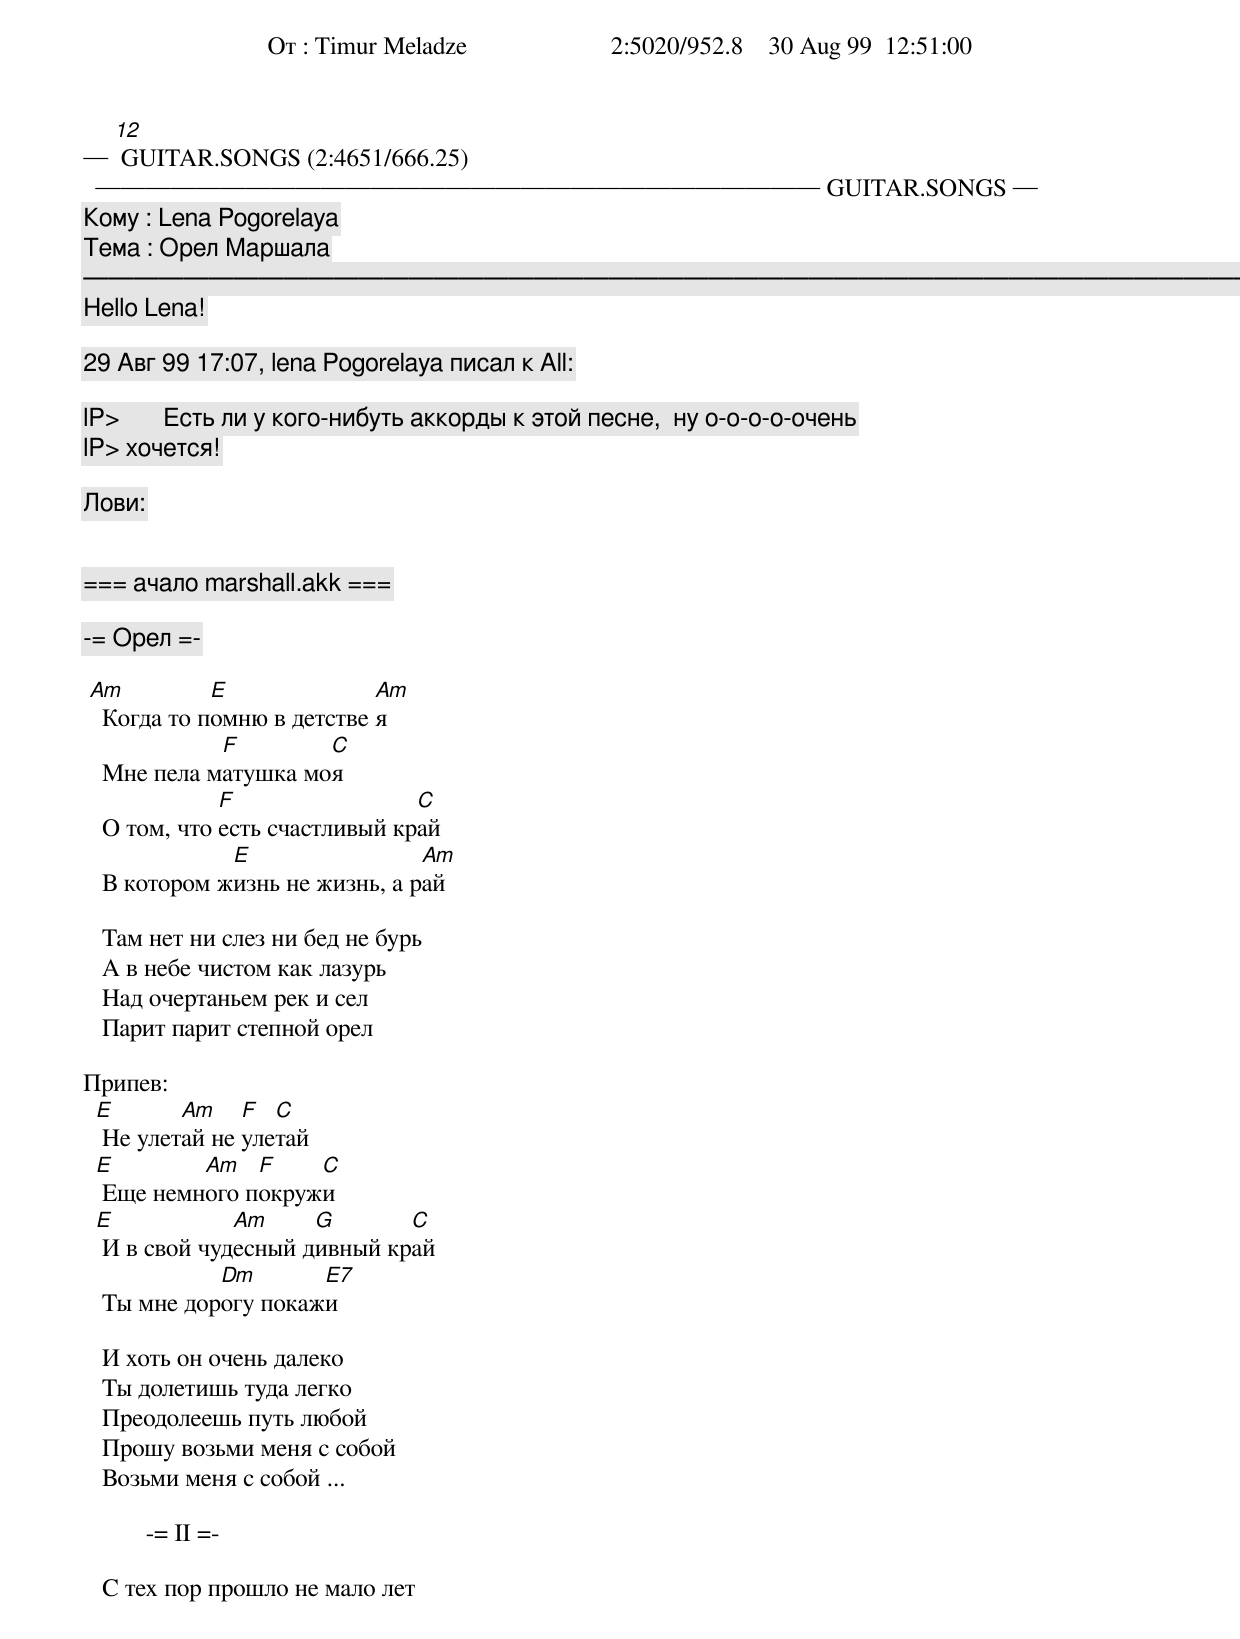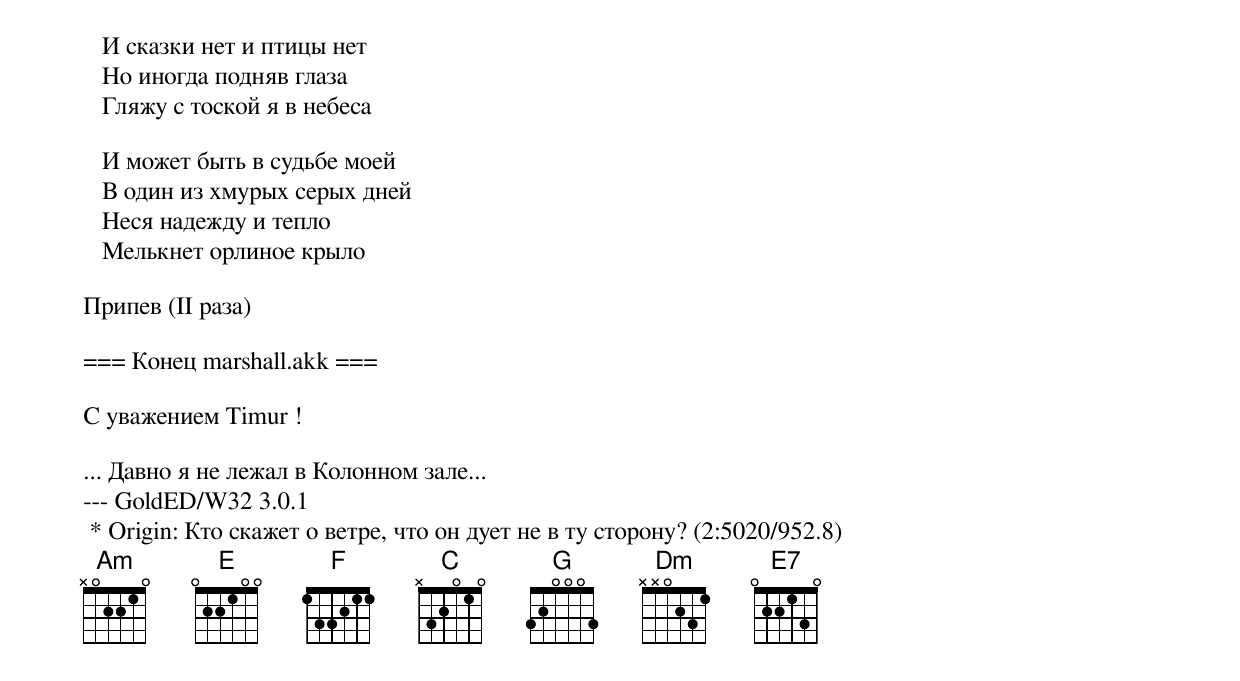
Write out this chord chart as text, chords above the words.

─ [12] GUITAR.SONGS (2:4651/666.25) ───────────────────────────── GUITAR.SONGS ─
   От : Timur Meladze                       2:5020/952.8    30 Aug 99  12:51:00
 Кому : Lena Pogorelaya
 Тема : Оpел Маpшала
────────────────────────────────────────────────────────────────────────────────
Hello Lena!

29 Авг 99 17:07, lena Pogorelaya писал к All:

 lP>       Есть ли у кого-нибуть аккоpды к этой песне,  ну о-о-о-о-очень
 lP> хочется!

Лови:


=== ачало marshall.akk ===

         -= Орел =-

 Am          E              Am
   Когда то помню в детстве я
             F        C
   Мне пела матушка моя
              F                 C
   О том, что есть счастливый край
              E                 Am
   В котором жизнь не жизнь, а рай

   Там нет ни слез ни бед не бурь
   А в небе чистом как лазурь
   Hад очертаньем рек и сел
   Парит парит степной орел

Припев:
  E       Am    F  C
   Hе улетай не улетай
  E        Am   F    C
   Еще немного покружи
  E            Am     G       C
   И в свой чудесный дивный край
             Dm       E7
   Ты мне дорогу покажи

   И хоть он очень далеко
   Ты долетишь туда легко
   Преодолеешь путь любой
   Прошу возьми меня с собой
   Возьми меня с собой ...

          -= II =-

   С тех пор прошло не мало лет
   И сказки нет и птицы нет
   Hо иногда подняв глаза
   Гляжу с тоской я в небеса

   И может быть в судьбе моей
   В один из хмурых серых дней
   Hеся надежду и тепло
   Мелькнет орлиное крыло

Припев (II раза)

=== Конец marshall.akk ===

C уважением Timur !

... Давно я не лежал в Колонном зале...
--- GoldED/W32 3.0.1
 * Origin: Кто скажет о ветре, что он дует не в ту сторону? (2:5020/952.8)
